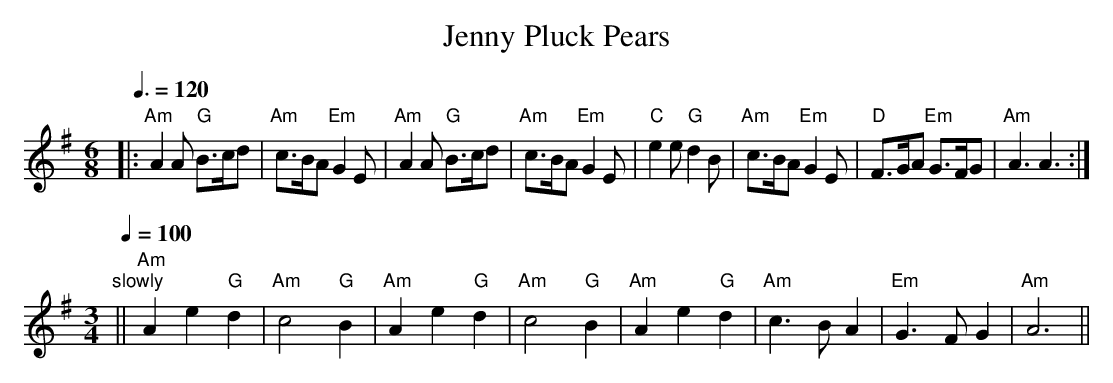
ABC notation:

X:1
T: Jenny Pluck Pears
M: 6/8
L: 1/8
Q: 3/8=120
K: Ador
|: "Am"A2A "G"B>cd | "Am"c>BA "Em"G2E \
|  "Am"A2A "G"B>cd | "Am"c>BA "Em"G2E \
|  "C"e2e "G"d2B | "Am"c>BA "Em"G2E \
|  "D"F>GA "Em"G>FG | "Am"A3 A3 :|
[M:3/4][L:1/4][Q:1/4=100]"slowly"
|| "Am"Ae"G"d | "Am"c2"G"B | "Am"Ae"G"d | "Am"c2"G"B \
|  "Am"Ae"G"d | "Am"c>BA | "Em"G>FG | "Am"A3 ||
